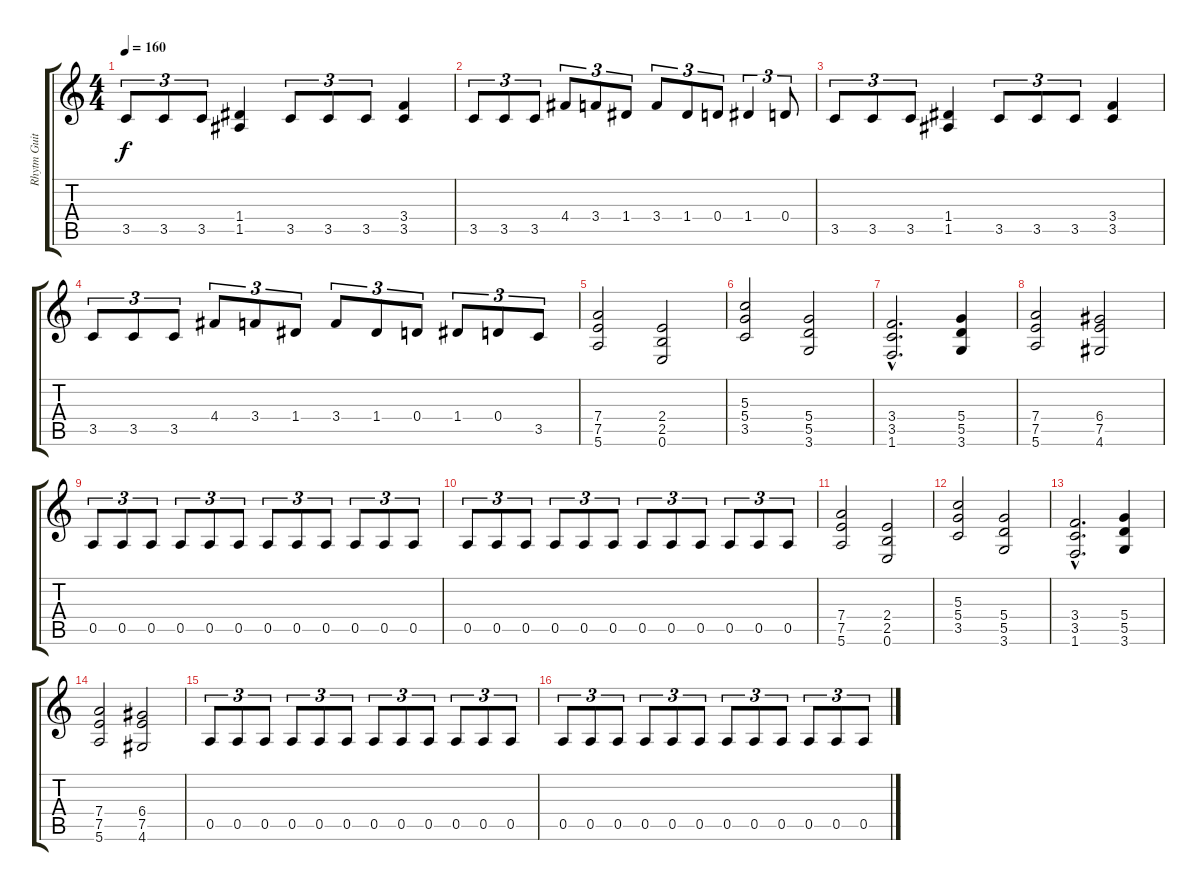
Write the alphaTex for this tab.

\track ("Rhytm Guitar" "Rhytm Guit") {instrument distortionguitar}
\staff {score tabs}
\tuning (E4 B3 G3 D3 A2 E2) {hide}
\ts (4 4)
\tempo 160
\clef g2
\ks c
3.5.8{tu (3 2) dy f} 3.5.8{tu (3 2)} 3.5.8{tu (3 2)} (1.4 1.5).4 3.5.8{tu (3 2)} 3.5.8{tu (3 2)} 3.5.8{tu (3 2)} (3.4 3.5).4 |
3.5.8{tu (3 2)} 3.5.8{tu (3 2)} 3.5.8{tu (3 2)} 4.4.8{tu (3 2)} 3.4.8{tu (3 2)} 1.4.8{tu (3 2)} 3.4.8{tu (3 2)} 1.4.8{tu (3 2)} 0.4.8{tu (3 2)} 1.4.4{tu (3 2)} 0.4.8{tu (3 2)} |
3.5.8{tu (3 2)} 3.5.8{tu (3 2)} 3.5.8{tu (3 2)} (1.4 1.5).4 3.5.8{tu (3 2)} 3.5.8{tu (3 2)} 3.5.8{tu (3 2)} (3.4 3.5).4 |
3.5.8{tu (3 2)} 3.5.8{tu (3 2)} 3.5.8{tu (3 2)} 4.4.8{tu (3 2)} 3.4.8{tu (3 2)} 1.4.8{tu (3 2)} 3.4.8{tu (3 2)} 1.4.8{tu (3 2)} 0.4.8{tu (3 2)} 1.4.8{tu (3 2)} 0.4.8{tu (3 2)} 3.5.8{tu (3 2)} |
(7.4 7.5 5.6).2 (2.4 2.5 0.6).2 |
(5.3 5.4 3.5).2 (5.4 5.5 3.6).2 |
(3.4{hac} 3.5{hac} 1.6{hac}).2{d} (5.4 5.5 3.6).4 |
(7.4 7.5 5.6).2 (6.4 7.5 4.6).2 |
0.5.8{tu (3 2)} 0.5.8{tu (3 2)} 0.5.8{tu (3 2)} 0.5.8{tu (3 2)} 0.5.8{tu (3 2)} 0.5.8{tu (3 2)} 0.5.8{tu (3 2)} 0.5.8{tu (3 2)} 0.5.8{tu (3 2)} 0.5.8{tu (3 2)} 0.5.8{tu (3 2)} 0.5.8{tu (3 2)} |
0.5.8{tu (3 2)} 0.5.8{tu (3 2)} 0.5.8{tu (3 2)} 0.5.8{tu (3 2)} 0.5.8{tu (3 2)} 0.5.8{tu (3 2)} 0.5.8{tu (3 2)} 0.5.8{tu (3 2)} 0.5.8{tu (3 2)} 0.5.8{tu (3 2)} 0.5.8{tu (3 2)} 0.5.8{tu (3 2)} |
(7.4 7.5 5.6).2 (2.4 2.5 0.6).2 |
(5.3 5.4 3.5).2 (5.4 5.5 3.6).2 |
(3.4{hac} 3.5{hac} 1.6{hac}).2{d} (5.4 5.5 3.6).4 |
(7.4 7.5 5.6).2 (6.4 7.5 4.6).2 |
0.5.8{tu (3 2)} 0.5.8{tu (3 2)} 0.5.8{tu (3 2)} 0.5.8{tu (3 2)} 0.5.8{tu (3 2)} 0.5.8{tu (3 2)} 0.5.8{tu (3 2)} 0.5.8{tu (3 2)} 0.5.8{tu (3 2)} 0.5.8{tu (3 2)} 0.5.8{tu (3 2)} 0.5.8{tu (3 2)} |
0.5.8{tu (3 2)} 0.5.8{tu (3 2)} 0.5.8{tu (3 2)} 0.5.8{tu (3 2)} 0.5.8{tu (3 2)} 0.5.8{tu (3 2)} 0.5.8{tu (3 2)} 0.5.8{tu (3 2)} 0.5.8{tu (3 2)} 0.5.8{tu (3 2)} 0.5.8{tu (3 2)} 0.5.8{tu (3 2)}
